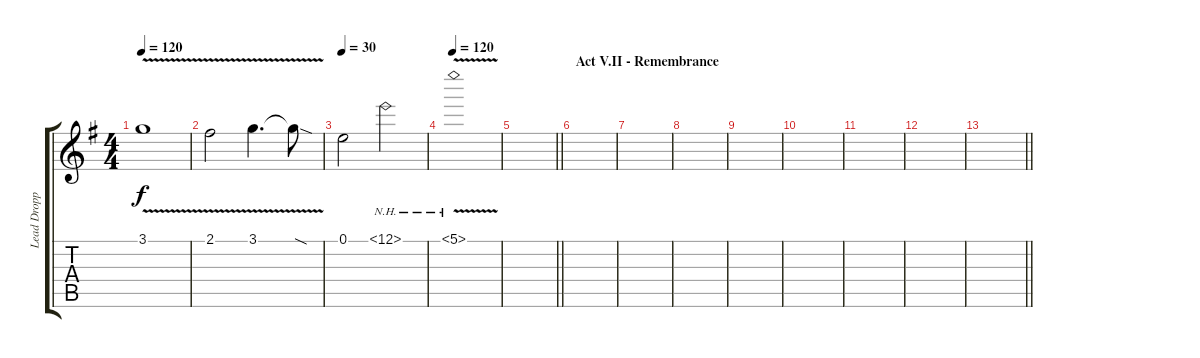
\track ("Lead Dropped D " "Lead Dropp") {instrument distortionguitar}
\staff {score tabs}
\tuning (E4 B3 G3 D3 A2 D2) {hide}
\ts (4 4)
\tempo 120
\clef g2
\ks eminor
3.1{v}.1{dy f} |
2.1{v}.2 3.1{v}.4{d} 3.1{sod t}.8 |
\tempo 30
0.1.2 12.1{nh}.2 |
\tempo 120
5.1{nh v}.1 |
\barLineRight lightlight
|
\section ("" "Act V.II - Remembrance")
|
|
|
|
|
|
|
\barLineRight lightlight
